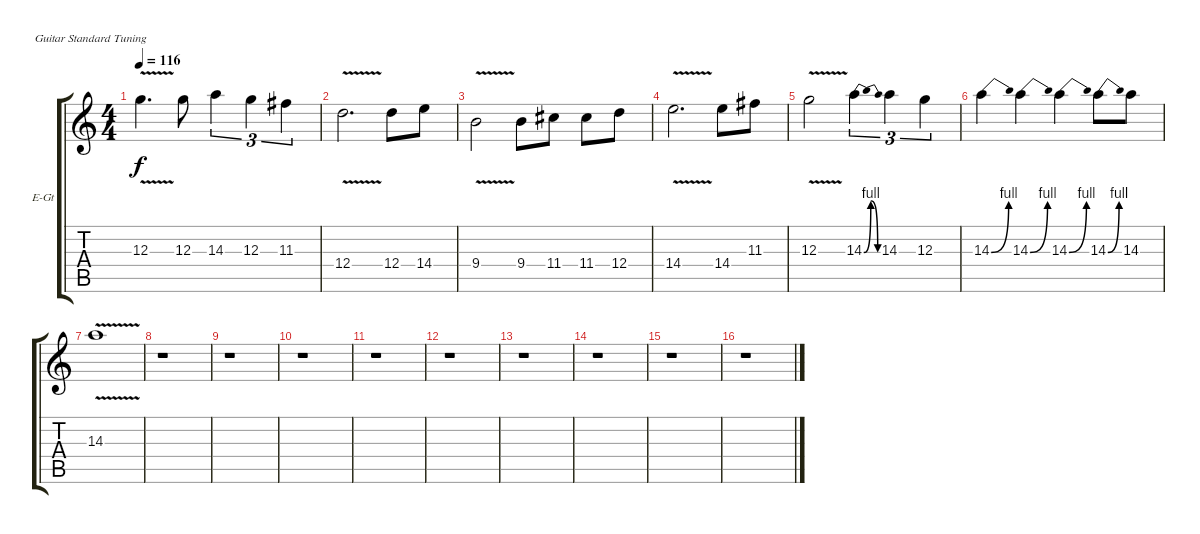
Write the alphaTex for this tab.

\bracketExtendMode groupsimilarinstruments
\firstSystemTrackNameOrientation horizontal
\otherSystemsTrackNameOrientation horizontal
\track ("Gtr. 2, Gtr.5" "E-Gt") {instrument overdrivenguitar}
\staff {score tabs}
\tuning (E4 B3 G3 D3 A2 E2)
\ts (4 4)
\tempo 116
\clef g2
\ks c
12.3{v}.4{d dy f} 12.3.8 14.3.4{tu (3 2)} 12.3.4{tu (3 2)} 11.3.4{tu (3 2)} |
12.4{v}.2{d} 12.4.8 14.4.8 |
9.4{v}.2 9.4.8 11.4.8 11.4.8 12.4.8 |
14.4{v}.2{d} 14.4.8 11.3.8 |
12.3{v}.2 14.3{be (bendrelease 0 0 30 4 30 4 60 0)}.4{tu (3 2)} 14.3.4{tu (3 2)} 12.3.4{tu (3 2)} |
14.3{be (bend 0 0 60 4)}.4 14.3{be (bend 0 0 60 4)}.4 14.3{be (bend 0 0 60 4)}.4 14.3{be (bend 0 0 60 4)}.8 14.3.8 |
14.3{v}.1 |
r.1 |
r.1 |
r.1 |
r.1 |
r.1 |
r.1 |
r.1 |
r.1 |
r.1
